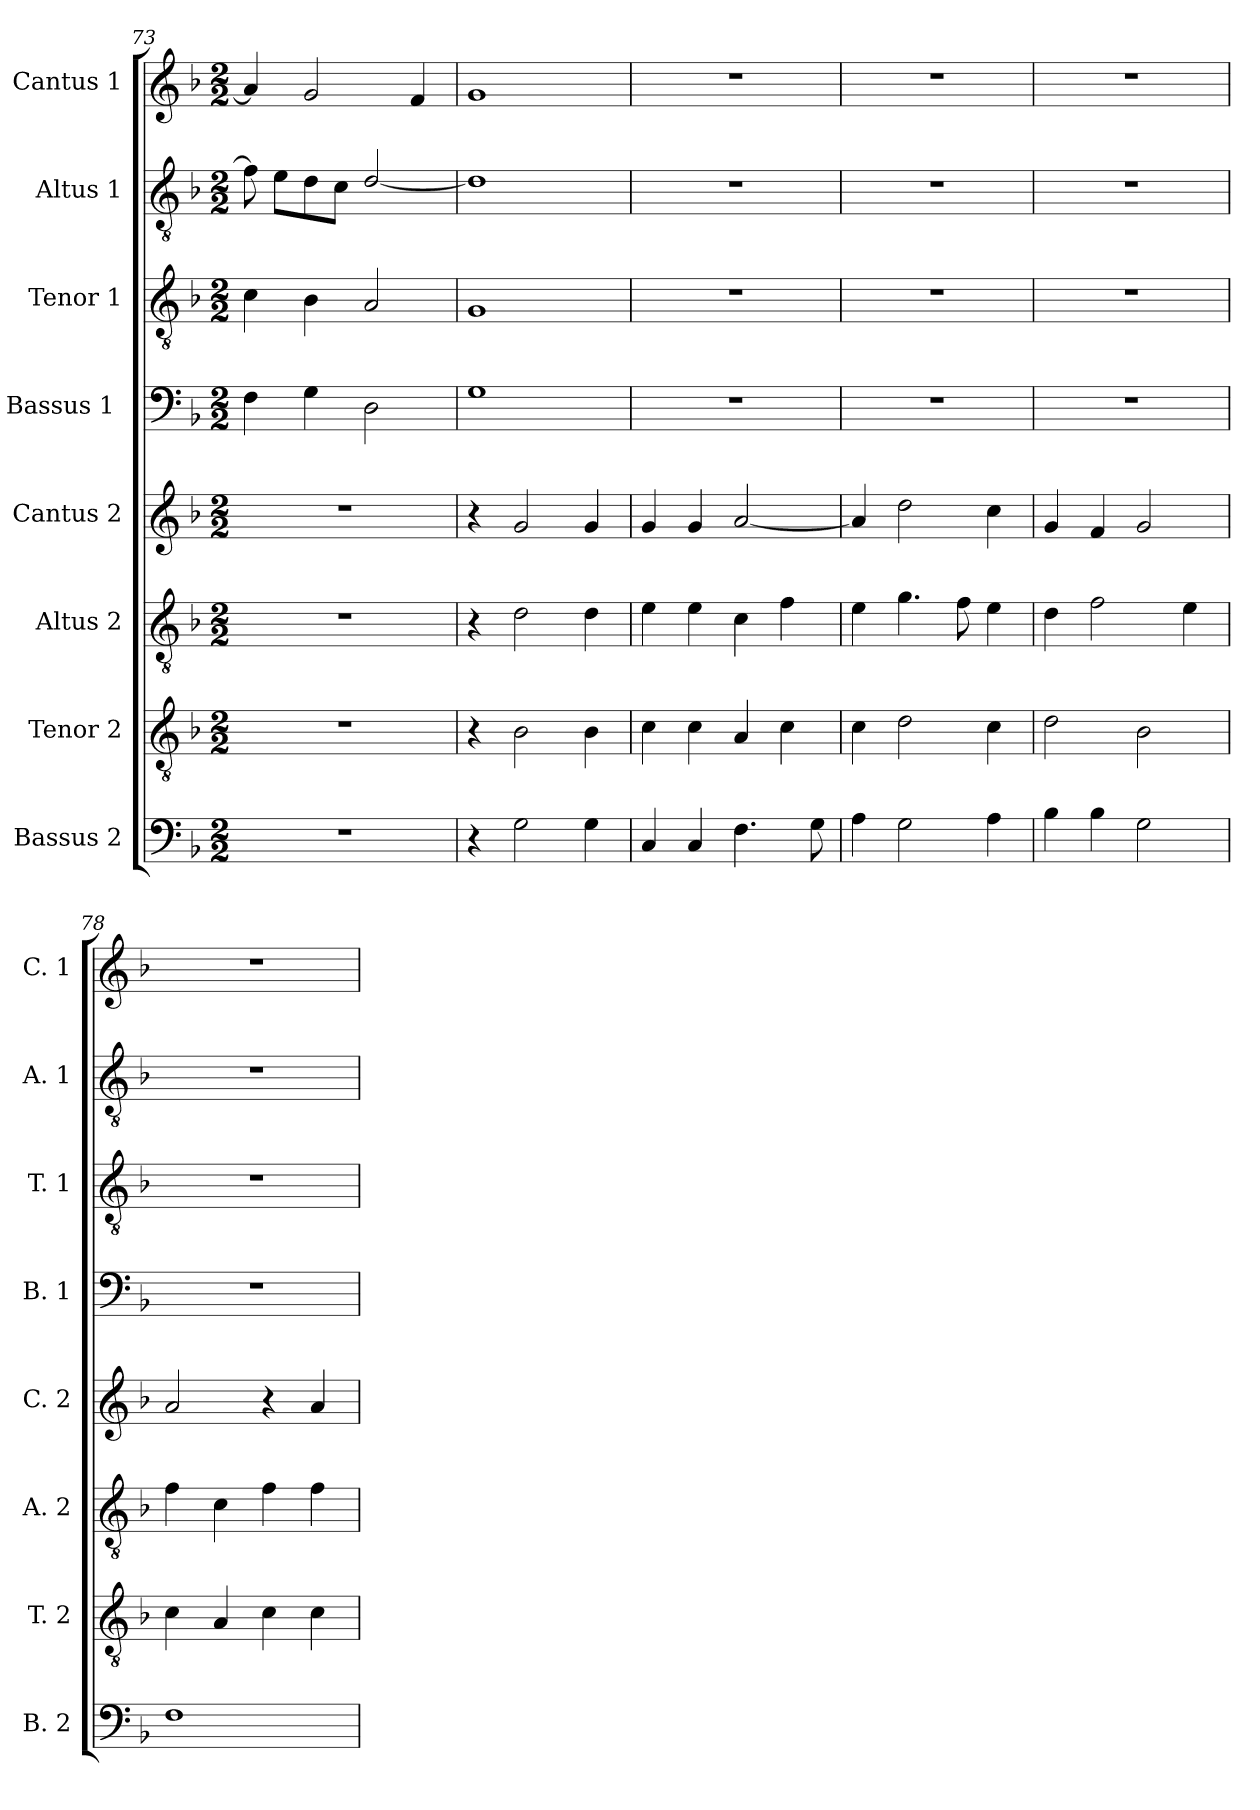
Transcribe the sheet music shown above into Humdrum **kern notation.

**kern	**kern	**kern	**kern	**kern	**kern	**kern	**kern
*part8	*part7	*part6	*part5	*part4	*part3	*part2	*part1
*staff8	*staff7	*staff6	*staff5	*staff4	*staff3	*staff2	*staff1
*I"Bassus 2	*I"Tenor 2	*I"Altus 2	*I"Cantus 2	*I"Bassus 1 	*I"Tenor 1	*I"Altus 1	*I"Cantus 1
*I'B. 2	*I'T. 2	*I'A. 2	*I'C. 2	*I'B. 1	*I'T. 1	*I'A. 1	*I'C. 1
*clefF4	*clefGv2	*clefGv2	*clefG2	*clefF4	*clefGv2	*clefGv2	*clefG2
*k[b-]	*k[b-]	*k[b-]	*k[b-]	*k[b-]	*k[b-]	*k[b-]	*k[b-]
*F:	*F:	*F:	*F:	*F:	*F:	*F:	*F:
*M2/2	*M2/2	*M2/2	*M2/2	*M2/2	*M2/2	*M2/2	*M2/2
=73	=73	=73	=73	=73	=73	=73	=73
1r	1r	1r	1r	4F\	4c\	8f\]	4a/]
.	.	.	.	.	.	8e\L	.
.	.	.	.	4G\	4B-\	8d\	2g/
.	.	.	.	.	.	8c\J	.
.	.	.	.	2D\	2A/	[2d/	.
.	.	.	.	.	.	.	4f/
=74	=74	=74	=74	=74	=74	=74	=74
4r	4r	4r	4r	1G	1G	1d]	1g
2G\	2B-\	2d\	2g/	.	.	.	.
4G\	4B-\	4d\	4g/	.	.	.	.
=75	=75	=75	=75	=75	=75	=75	=75
4C/	4c\	4e\	4g/	1r	1r	1r	1r
4C/	4c\	4e\	4g/	.	.	.	.
4.F\	4A/	4c\	[2a/	.	.	.	.
.	4c\	4f\	.	.	.	.	.
8G\	.	.	.	.	.	.	.
=76	=76	=76	=76	=76	=76	=76	=76
4A\	4c\	4e\	4a/]	1r	1r	1r	1r
2G\	2d\	4.g\	2dd\	.	.	.	.
.	.	8f\	.	.	.	.	.
4A\	4c\	4e\	4cc\	.	.	.	.
=77	=77	=77	=77	=77	=77	=77	=77
4B-\	2d\	4d\	4g/	1r	1r	1r	1r
4B-\	.	2f\	4f/	.	.	.	.
2G\	2B-\	.	2g/	.	.	.	.
.	.	4e\	.	.	.	.	.
=78	=78	=78	=78	=78	=78	=78	=78
1F	4c\	4f\	2a/	1r	1r	1r	1r
.	4A/	4c\	.	.	.	.	.
.	4c\	4f\	4r	.	.	.	.
.	4c\	4f\	4a/	.	.	.	.
=	=	=	=	=	=	=	=
*-	*-	*-	*-	*-	*-	*-	*-
